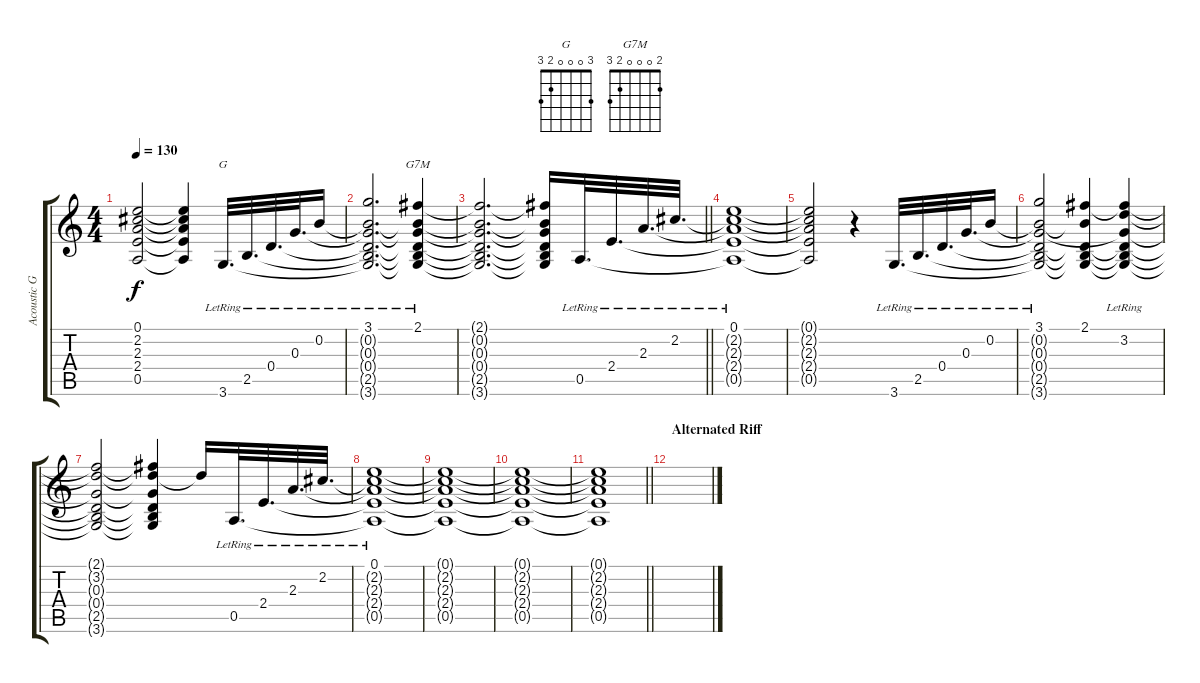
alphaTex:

\track ("Acoustic Guitar" "Acoustic G") {instrument acousticguitarsteel}
\staff {score tabs}
\tuning (E4 B3 G3 D3 A2 E2) {hide}
\chord ("G" 3 0 0 0 2 3)
\chord ("G7M" 2 0 0 0 2 3)
\ts (4 4)
\tempo 130
\clef g2
\ks c
(0.1{t} 2.2{t} 2.3{t} 2.4{t} 0.5{t}).2{dy f} (0.1{t} 2.2{t} 2.3{t} 2.4{t} 0.5{t}).4 3.6{lr}.32{d ch "G"} 2.5{lr}.32{d} 0.4{lr}.32{d} 0.3{lr}.32{d} 0.2{lr}.16 |
(3.1{lr} 0.2{t} 0.3{t} 0.4{t} 2.5{t} 3.6{t}).2{d} (2.1{lr} 0.2{t} 0.3{t} 0.4{t} 2.5{t} 3.6{t}).4{ch "G7M"} |
\barLineRight lightlight
(2.1{t} 0.2{t} 0.3{t} 0.4{t} 2.5{t} 3.6{t}).2{d} (2.1{t} 0.2{t} 0.3{t} 0.4{t} 2.5{t} 3.6{t}).16 0.5{lr}.32{d} 2.4{lr}.32{d} 2.3{lr}.32{d} 2.2{lr}.32{d} |
(0.1{lr} 2.2{t} 2.3{t} 2.4{t} 0.5{t}).1 |
(0.1{t} 2.2{t} 2.3{t} 2.4{t} 0.5{t}).2 r.4 3.6{lr}.32{d} 2.5{lr}.32{d} 0.4{lr}.32{d} 0.3{lr}.32{d} 0.2{lr}.16 |
(3.1{lr} 0.2{t} 0.3{t} 0.4{t} 2.5{t} 3.6{t}).2 (2.1 0.2{t} 0.4{t} 2.5{t} 3.6{t}).4 (2.1{t} 3.2{lr} 0.3{t} 0.4{t} 2.5{t} 3.6{t}).4 |
(2.1{t} 3.2{t} 0.3{t} 0.4{t} 2.5{t} 3.6{t}).2 (2.1{t} 3.2{t} 0.3{t} 0.4{t} 2.5{t} 3.6{t}).4 3.2{t}.16 0.5{lr}.32{d} 2.4{lr}.32{d} 2.3{lr}.32{d} 2.2{lr}.32{d} |
(0.1{lr} 2.2{t} 2.3{t} 2.4{t} 0.5{t}).1 |
(0.1{t} 2.2{t} 2.3{t} 2.4{t} 0.5{t}).1 |
(0.1{t} 2.2{t} 2.3{t} 2.4{t} 0.5{t}).1 |
\barLineRight lightlight
(0.1{t} 2.2{t} 2.3{t} 2.4{t} 0.5{t}).1 |
\section ("" "Alternated Riff")
